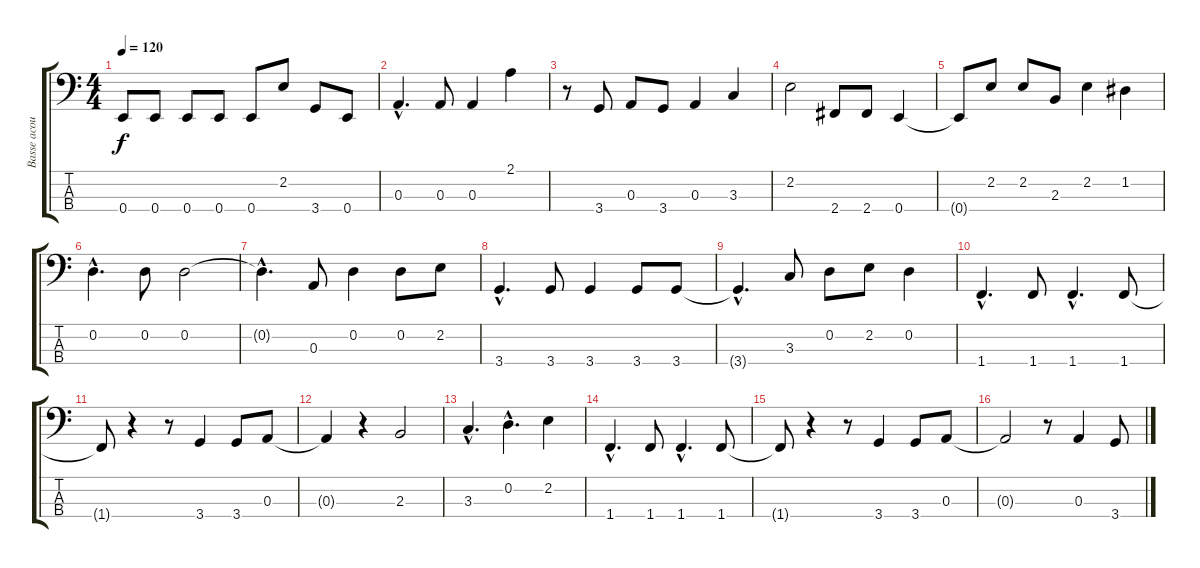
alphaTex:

\track ("Basse acoustique   " "Basse acou") {instrument electricbassfinger}
\staff {score tabs}
\tuning (G2 D2 A1 E1) {hide}
\ts (4 4)
\tempo 120
\clef f4
\ks c
0.4{t}.8{dy f} 0.4.8 0.4.8 0.4.8 0.4.8 2.2.8 3.4.8 0.4.8 |
0.3{hac}.4{d} 0.3.8 0.3.4 2.1.4 |
r.8 3.4.8 0.3.8 3.4.8 0.3.4 3.3.4 |
2.2.2 2.4.8 2.4.8 0.4.4 |
0.4{t}.8 2.2.8 2.2.8 2.3.8 2.2.4 1.2.4 |
0.2{hac}.4{d} 0.2.8 0.2.2 |
0.2{hac t}.4{d} 0.3.8 0.2.4 0.2.8 2.2.8 |
3.4{hac}.4{d} 3.4.8 3.4.4 3.4.8 3.4.8 |
3.4{hac t}.4{d} 3.3.8 0.2.8 2.2.8 0.2.4 |
1.4{hac}.4{d} 1.4.8 1.4{hac}.4{d} 1.4.8 |
1.4{t}.8 r.4 r.8 3.4.4 3.4.8 0.3.8 |
0.3{t}.4 r.4 2.3.2 |
3.3{hac}.4{d} 0.2{hac}.4{d} 2.2.4 |
1.4{hac}.4{d} 1.4.8 1.4{hac}.4{d} 1.4.8 |
1.4{t}.8 r.4 r.8 3.4.4 3.4.8 0.3.8 |
0.3{t}.2 r.8 0.3.4 3.4.8
